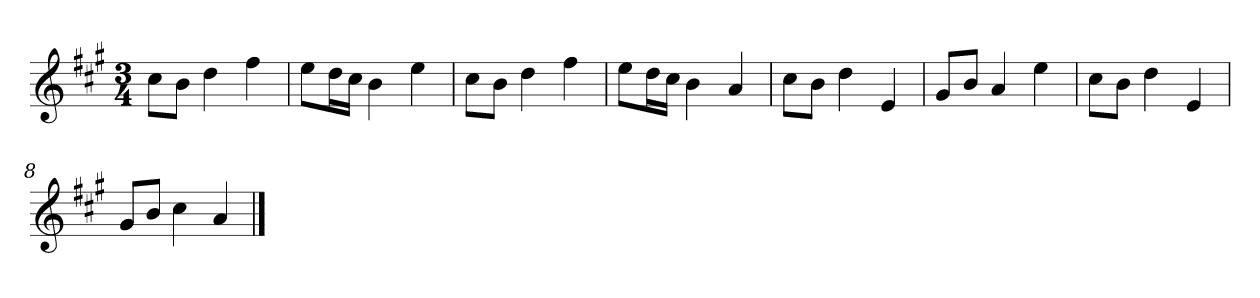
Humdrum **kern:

**kern
*part1
*staff1
*clefG2
*k[f#c#g#]
*A:
*M3/4
=
8cc#\L
8b\J
4dd
4ff#
=2
8ee\L
16dd\L
16cc#\JJ
4b
4ee
=3
8cc#\L
8b\J
4dd
4ff#
=4
8ee\L
16dd\L
16cc#\JJ
4b
4a
=5y
8cc#\L
8b\J
4dd
4e
=6
8g#/L
8b/J
4a
4ee
=7
8cc#\L
8b\J
4dd
4e
=8
8g#/L
8b/J
4cc#
4a
==
*-
